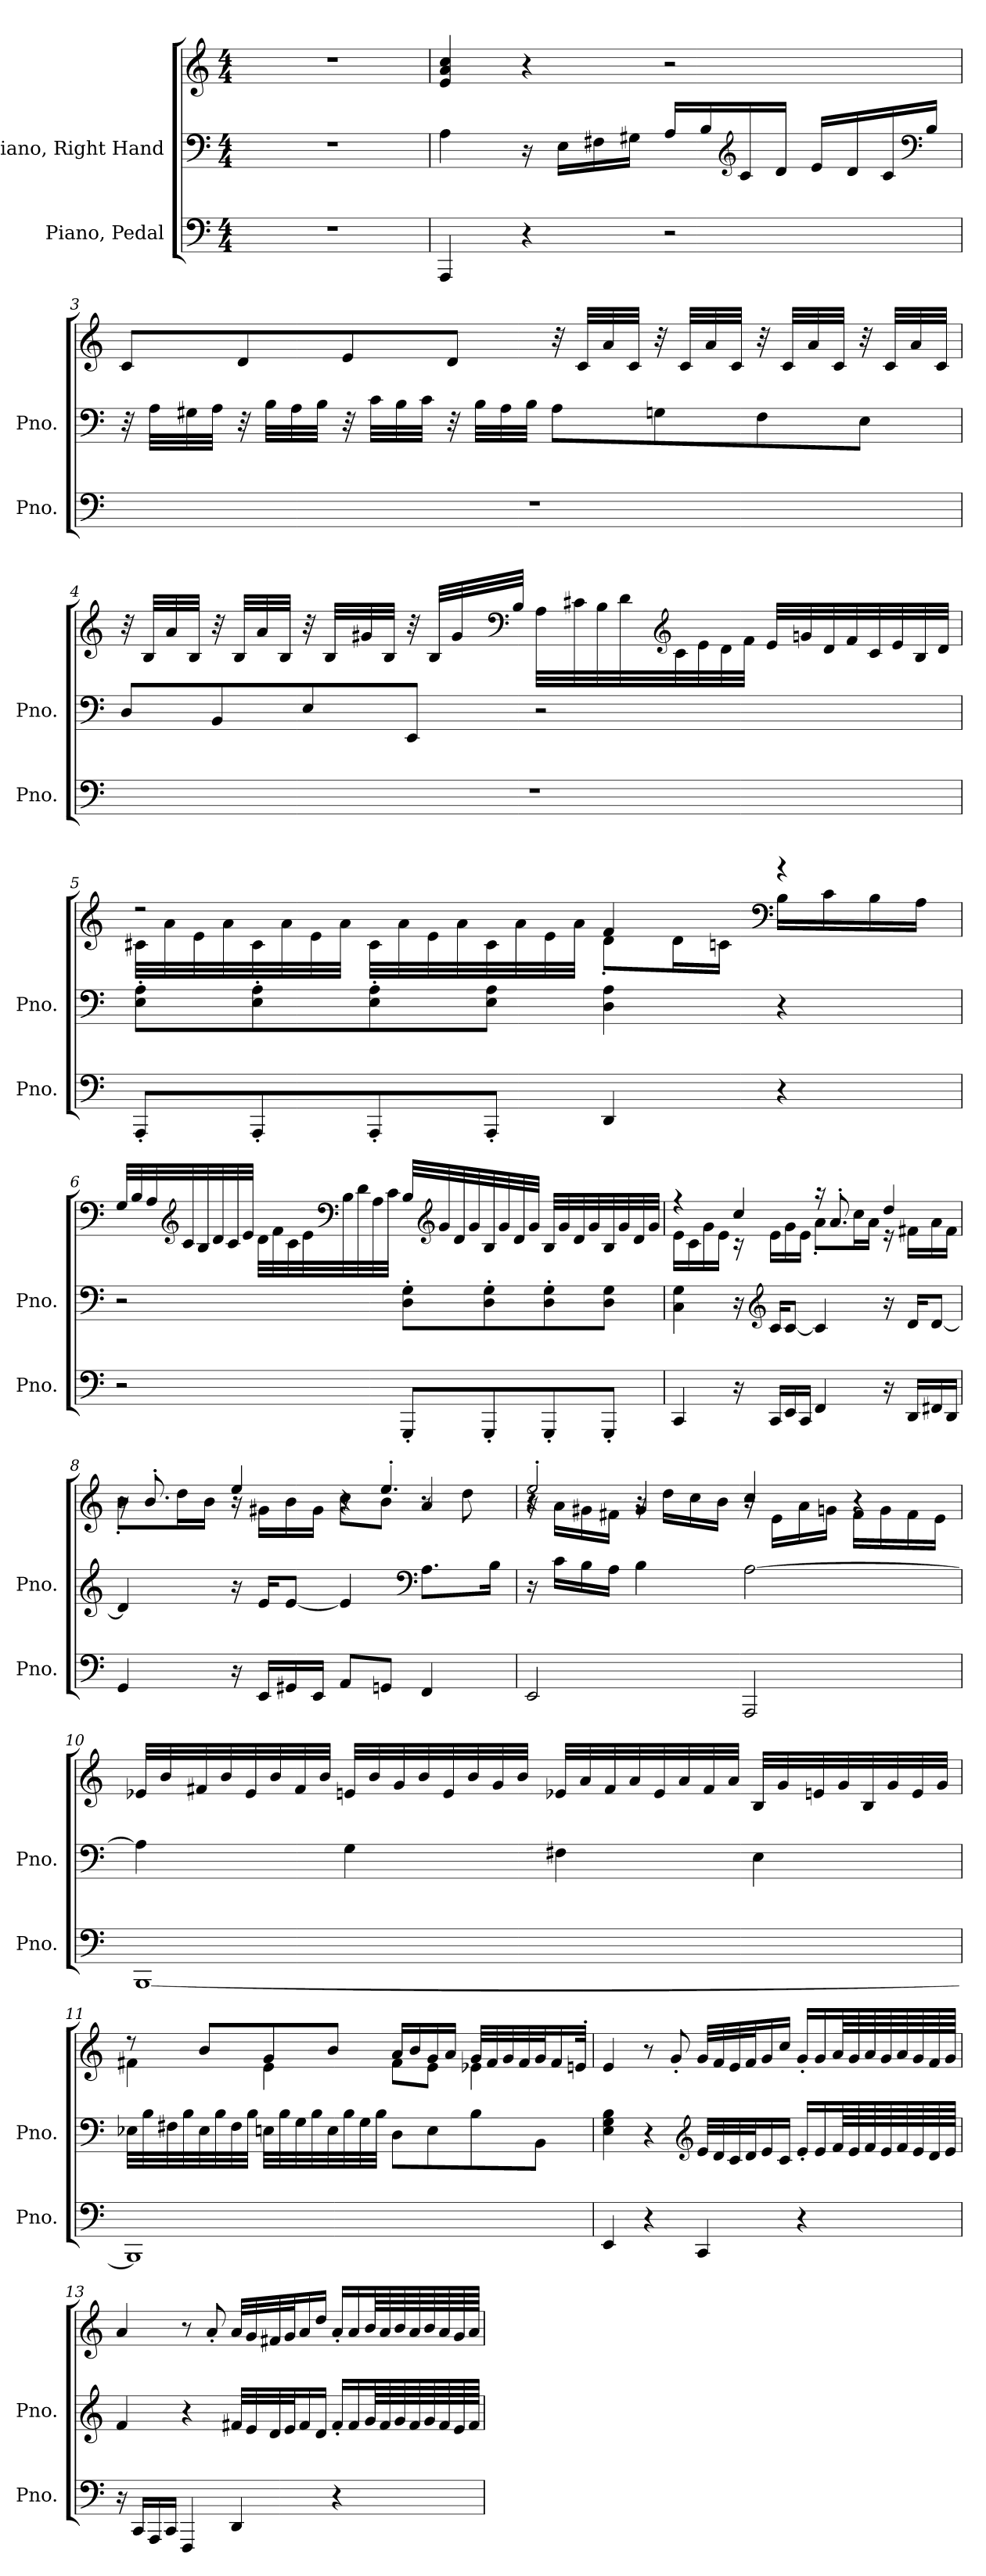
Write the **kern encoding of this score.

**kern	**kern	**kern
*part2	*part1	*part1
*staff3	*staff2	*staff1
*I"Piano, Pedal	*I"Piano, Right Hand	*
*I'Pno.	*I'Pno.	*
*clefF4	*clefF4	*clefG2
*k[]	*k[]	*k[]
*M4/4	*M4/4	*M4/4
*MM46	*MM46	*MM46
=1	=1	=1
1r	1r	1r
=2	=2	=2
4AAA/	4A\	4e/ 4a/ 4cc/
4r	16r	4r
.	16E\LL	.
.	16F#X\	.
.	16G#X\JJ	.
2r	16A/LL	2r
.	16B/	.
*	*clefG2	*
.	16c/	.
.	16d/JJ	.
.	16e/LL	.
.	16d/	.
.	16c/	.
*	*clefF4	*
.	16B/JJ	.
!!LO:LB:g=z
=3	=3	=3
1r	32r	8c/L
.	32A\LLL	.
.	32G#X\	.
.	32A\JJJ	.
.	32r	8d/
.	32B\LLL	.
.	32A\	.
.	32B\JJJ	.
.	32r	8e/
.	32c\LLL	.
.	32B\	.
.	32c\JJJ	.
.	32r	8d/J
.	32B\LLL	.
.	32A\	.
.	32B\JJJ	.
.	8A\L	32r
.	.	32c/LLL
.	.	32a/
.	.	32c/JJJ
.	8Gn\	32r
.	.	32c/LLL
.	.	32a/
.	.	32c/JJJ
.	8F\	32r
.	.	32c/LLL
.	.	32a/
.	.	32c/JJJ
.	8E\J	32r
.	.	32c/LLL
.	.	32a/
.	.	32c/JJJ
!!LO:LB:g=z
=4	=4	=4
1r	8D/L	32r
.	.	32B/LLL
.	.	32a/
.	.	32B/JJJ
.	8BB/	32r
.	.	32B/LLL
.	.	32a/
.	.	32B/JJJ
.	8E/	32r
.	.	32B/LLL
.	.	32g#X/
.	.	32B/JJJ
.	8EE/J	32r
.	.	32B/LLL
.	.	32g#/
*	*	*clefF4
.	.	32B/JJJ
.	2r	32A\LLL
.	.	32c#X\
.	.	32B\
.	.	32d\
*	*	*clefG2
.	.	32c#\
.	.	32e\
.	.	32d\
.	.	32f\JJJ
.	.	32e/LLL
.	.	32gn/
.	.	32d/
.	.	32f/
.	.	32c#/
.	.	32e/
.	.	32B/
.	.	32d/JJJ
!!LO:LB:g=z
=5	=5	=5
*	*	*^
8AAA'/L	8E\' 8A\'L	2r	32c#X\LLL
.	.	.	32a\
.	.	.	32e\
.	.	.	32a\
8AAA'/	8E\' 8A\'	.	32c#\
.	.	.	32a\
.	.	.	32e\
.	.	.	32a\JJJ
8AAA'/	8E\' 8A\'	.	32c#\LLL
.	.	.	32a\
.	.	.	32e\
.	.	.	32a\
8AAA'/J	8E\ 8A\J	.	32c#\
.	.	.	32a\
.	.	.	32e\
.	.	.	32a\JJJ
4DD/	4D\ 4A\	4f/	8d'\L
.	.	.	16d\L
.	.	.	16cn\JJ
*	*	*clefF4	*
4r	4r	4r	16B\LL
.	.	.	16c\
.	.	.	16B\
.	.	.	16A\JJ
*	*	*v	*v
!!LO:PB:g=z
=6	=6	=6
2r	2r	32G/LLL
.	.	32B/
.	.	32A/
*	*	*clefG2
.	.	32c/
.	.	32B/
.	.	32d/
.	.	32c/
.	.	32e/JJJ
.	.	32d\LLL
.	.	32f\
.	.	32c\
.	.	32e\
*	*	*clefF4
.	.	32B\
.	.	32d\
.	.	32A\
.	.	32c\JJJ
8GGG'/L	8D\' 8G\'L	32B/LLL
*	*	*clefG2
.	.	32g/
.	.	32d/
.	.	32g/
8GGG'/	8D\' 8G\'	32B/
.	.	32g/
.	.	32d/
.	.	32g/JJJ
8GGG'/	8D\' 8G\'	32B/LLL
.	.	32g/
.	.	32d/
.	.	32g/
8GGG'/J	8D\ 8G\J	32B/
.	.	32g/
.	.	32d/
.	.	32g/JJJ
!!LO:LB:g=z
=7	=7	=7
*	*	*^
4CC/	4C\ 4G\	4r	16e\LL
.	.	.	16c\
.	.	.	16g\
.	.	.	16e\JJ
16r	16r	4cc/	16r
*	*clefG2	*	*
16CC/LL	16c/KL	.	16e\LL
16EE/	[8c/J	.	16g\
16CC/JJ	.	.	16e\JJ
4FF/	4c/]	16r	8a'\L
.	.	8.a'/	.
.	.	.	16cc\L
.	.	.	16a\JJ
16r	16r	4dd/	16r
16DD/LL	16d/KL	.	16f#X\LL
16FF#X/	[8d/J	.	16a\
16DD/JJ	.	.	16f#\JJ
=8	=8	=8	=8
*	*	*	*^
4GG/	4d/]	16r	8b'\L	2r
.	.	8.b'/	.	.
.	.	.	16dd\L	.
.	.	.	16b\JJ	.
16r	16r	4ee/	16r	.
16EE/LL	16e/KL	.	16g#X\LL	.
16GG#X/	[8e/J	.	16b\	.
16EE/JJ	.	.	16g#\JJ	.
8AA/L	4e/]	8r	8cc\L	4r
8GGn/J	.	4.ee'/	8b\J	.
*	*clefF4	*	*	*
4FF/	8.A\L	.	8r	4a/
.	.	.	8dd\	.
.	16B\Jk	.	.	.
!!LO:LB:g=z	!!	!!
=9	=9	=9	=9	=9
2EE/	16r	2ee'/	16r	4r
.	16c\LL	.	16a\LL	.
.	16B\	.	16g#X\	.
.	16A\JJ	.	16f#X\JJ	.
.	4B\	.	16r	4g#/
.	.	.	16dd\LL	.
.	.	.	16cc\	.
.	.	.	16b\JJ	.
2AAA/	[2A\	4cc/	16r	2r
.	.	.	16e\LL	.
.	.	.	16a\	.
.	.	.	16gn\JJ	.
.	.	4r	16f#\LL	.
.	.	.	16g\	.
.	.	.	16f#\	.
.	.	.	16e\JJ	.
*	*	*v	*v	*v
!!LO:LB:g=z
=10	=10	=10
[1BBB	4A\]	32e-X/LLL
.	.	32b/
.	.	32f#X/
.	.	32b/
.	.	32e-/
.	.	32b/
.	.	32f#/
.	.	32b/JJJ
.	4G\	32en/LLL
.	.	32b/
.	.	32g/
.	.	32b/
.	.	32e/
.	.	32b/
.	.	32g/
.	.	32b/JJJ
.	4F#X\	32e-X/LLL
.	.	32a/
.	.	32f#/
.	.	32a/
.	.	32e-/
.	.	32a/
.	.	32f#/
.	.	32a/JJJ
.	4E\	32B/LLL
.	.	32g/
.	.	32en/
.	.	32g/
.	.	32B/
.	.	32g/
.	.	32e/
.	.	32g/JJJ
!!LO:PB:g=z
=11	=11	=11
*	*	*^
1BBB]	32E-X\LLL	8r	4f#X\
.	32B\	.	.
.	32F#X\	.	.
.	32B\	.	.
.	32E-\	8b/L	.
.	32B\	.	.
.	32F#\	.	.
.	32B\JJJ	.	.
.	32En\LLL	8g/	4e\
.	32B\	.	.
.	32G\	.	.
.	32B\	.	.
.	32E\	8b/J	.
.	32B\	.	.
.	32G\	.	.
.	32B\JJJ	.	.
.	8D\L	16a/LL	8f#\L
.	.	16b/	.
.	8E\	16g/	8e\J
.	.	16a/JJ	.
.	8B\	32g/LLL	4e-X\
.	.	32f#/	.
.	.	32g/	.
.	.	32f#/	.
.	8BB\J	32g/J	.
.	.	16f#/	.
.	.	32en'/JJk	.
*	*	*v	*v
!!LO:LB:g=z
=12	=12	=12
4EE/	4E\ 4G\ 4B\	4e/
4r	4r	8r
.	.	8g'/
*	*clefG2	*
4CC/	32e/LLL	32g/LLL
.	32d/	32f/
.	32c/	32e/
.	32d/J	32f/J
.	16e/	16g/
.	16c/JJ	16cc/JJ
4r	16e'/LL	16g'/LL
.	16e/	16g/
.	64f/LL	64a/LL
.	64e/	64g/
.	64f/	64a/
.	64e/	64g/
.	64f/	64a/
.	64e/	64g/
.	64d/	64f/
.	64e/JJJJ	64g/JJJJ
=13	=13	=13
16r	4f/	4a/
16CC/LL	.	.
16AAA/	.	.
16CC/JJ	.	.
4FFF/	4r	8r
.	.	8a'/
4DD/	32f#X/LLL	32a/LLL
.	32e/	32g/
.	32d/	32f#X/
.	32e/J	32g/J
.	16f#/	16a/
.	16d/JJ	16dd/JJ
4r	16f#'/LL	16a'/LL
.	16f#/	16a/
.	64g/LL	64b/LL
.	64f#/	64a/
.	64g/	64b/
.	64f#/	64a/
.	64g/	64b/
.	64f#/	64a/
.	64e/	64g/
.	64f#/JJJJ	64a/JJJJ
=	=	=
*-	*-	*-
